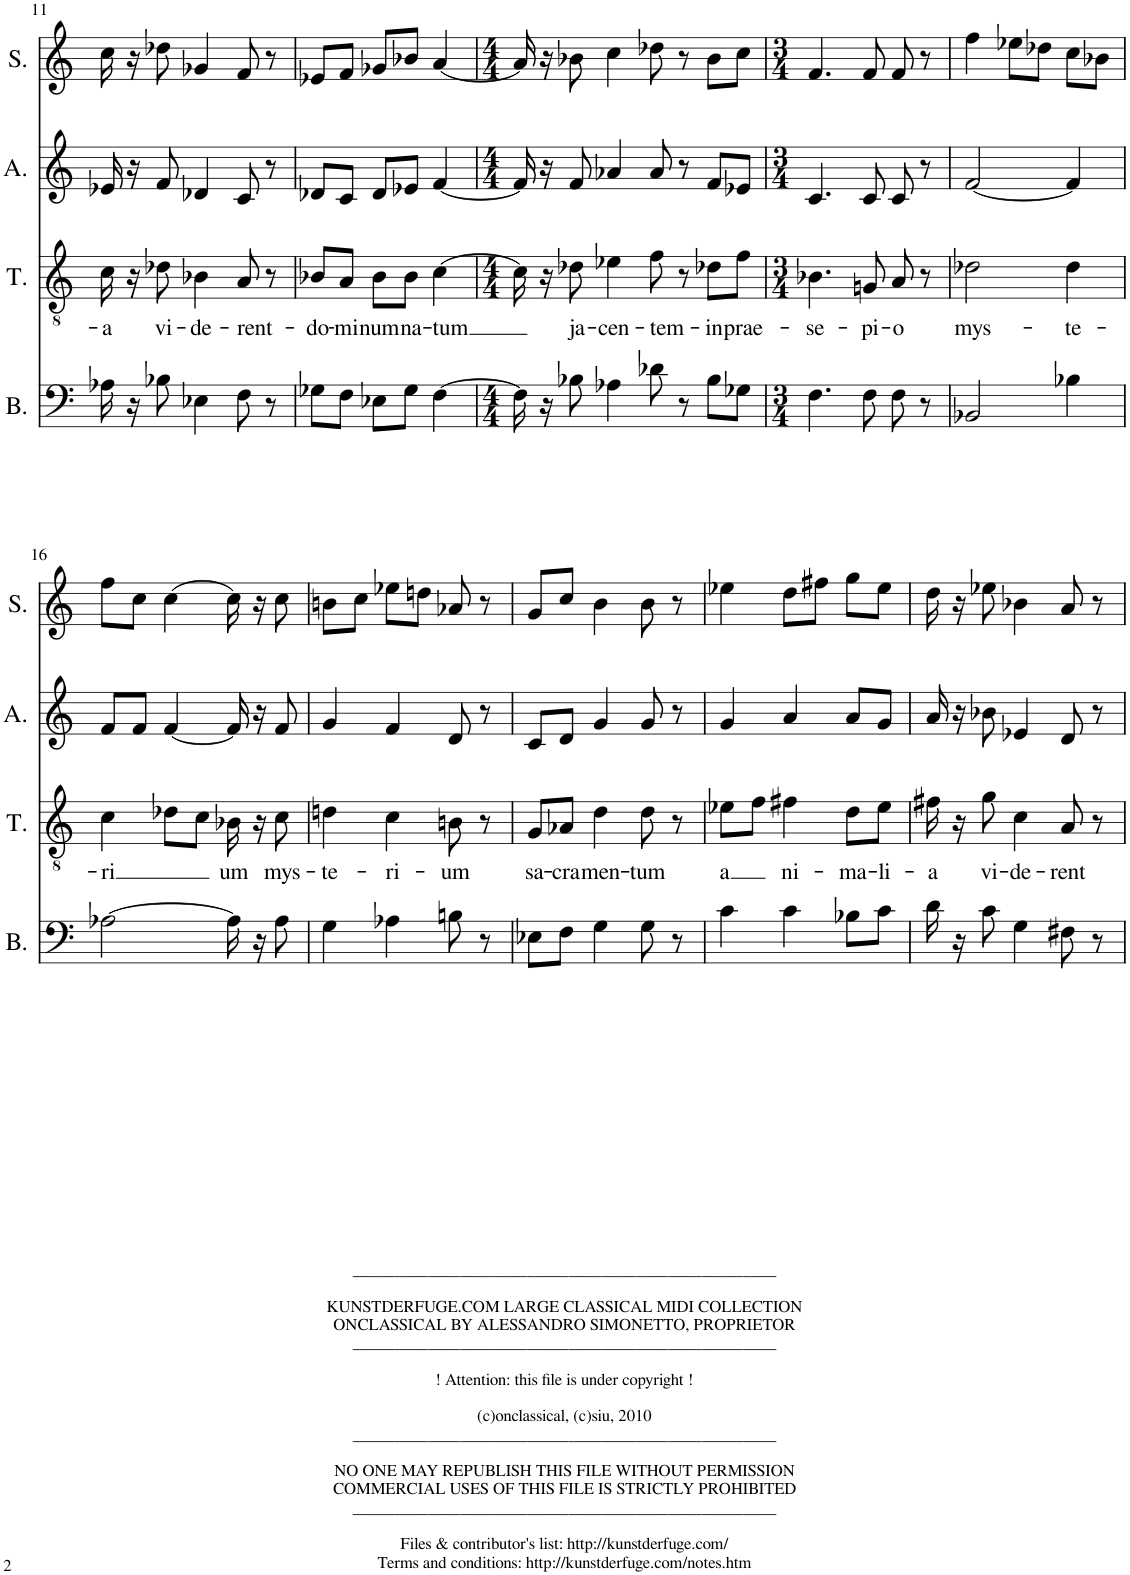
**kern	**kern	**text	**kern	**kern
*part4	*part3	*part3	*part2	*part1
*staff4	*staff3	*staff3	*staff2	*staff1
*I"Bass	*I"Tenor	*	*I"Alto	*I"Soprano
*I'B.	*I'T.	*	*I'A.	*I'S.
!!LO:PB:g=z
*clefF4	*clefGv2	*	*clefG2	*clefG2
*k[]	*k[]	*	*k[]	*k[]
*M3/4	*M3/4	*	*M3/4	*M3/4
=11	=11	=11	=11	=11
!	!	!LO:LY:b	!	!
16A-X\	16c\	-a	16e-X/	16cc\
16r	16r	.	16r	16r
!	!	!LO:LY:b	!	!
8B-X\	8d-X\	vi-	8f/	8dd-X\
!	!	!LO:LY:b	!	!
4E-X\	4B-X\	-de-	4d-X/	4g-X/
!	!	!LO:LY:b	!	!
8F\	8A/	-rent-	8c/	8f/
8r	8r	.	8r	8r
=12	=12	=12	=12	=12
!	!	!LO:LY:b	!	!
8G-X\L	8B-X/L	-do-	8d-X/L	8e-X/L
!	!	!LO:LY:b	!	!
8F\J	8A/J	-mi-	8c/J	8f/J
!	!	!LO:LY:b	!	!
8E-X\L	8B-\L	-num-	8d-/L	8g-X/L
!	!	!LO:LY:b	!	!
8G-\J	8B-\J	-na-	8e-X/J	8b-X/J
!	!	!LO:LY:b	!	!
[4F\	[4c\	-tum	[4f/	[4a/
=13	=13	=13	=13	=13
*M4/4	*M4/4	*	*M4/4	*M4/4
16F\]	16c\]	.	16f/]	16a/]
16r	16r	.	16r	16r
!	!	!LO:LY:b	!	!
8B-X\	8d-X\	ja-	8f/	8b-X\
!	!	!LO:LY:b	!	!
4A-X\	4e-X\	-cen-	4a-X/	4cc\
!	!	!LO:LY:b	!	!
8d-X\	8f\	-tem-	8a-/	8dd-X\
8r	8r	.	8r	8r
!	!	!LO:LY:b	!	!
8B-\L	8d-X\L	-in-	8f/L	8b-\L
!	!	!LO:LY:b	!	!
8G-X\J	8f\J	-prae-	8e-X/J	8cc\J
=14	=14	=14	=14	=14
*M3/4	*M3/4	*	*M3/4	*M3/4
!	!	!LO:LY:b	!	!
4.F\	4.B-X\	-se-	4.c/	4.f/
!	!	!LO:LY:b	!	!
8F\	8Gn/	-pi-	8c/	8f/
!	!	!LO:LY:b	!	!
8F\	8A/	-o	8c/	8f/
8r	8r	.	8r	8r
=15	=15	=15	=15	=15
!	!	!LO:LY:b	!	!
2BB-X/	2d-X\	mys-	[2f/	4ff\
.	.	.	.	8ee-X\L
.	.	.	.	8dd-X\J
!	!	!LO:LY:b	!	!
4B-X\	4d-\	-te-	4f/]	8cc\L
.	.	.	.	8b-X\J
!!LO:LB:g=z
=16	=16	=16	=16	=16
!	!	!LO:LY:b	!	!
[2A-X\	4c\	-ri	8f/L	8ff\L
.	.	.	8f/J	8cc\J
.	8d-X\L	.	[4f/	[4cc\
.	8c\J	.	.	.
!	!	!LO:LY:b	!	!
16A-\]	16B-X\	um	16f/]	16cc\]
16r	16r	.	16r	16r
!	!	!LO:LY:b	!	!
8A-\	8c\	mys-	8f/	8cc\
=17	=17	=17	=17	=17
!	!	!LO:LY:b	!	!
4G\	4dn\	-te-	4g/	8bn\L
.	.	.	.	8cc\J
!	!	!LO:LY:b	!	!
4A-X\	4c\	-ri-	4f/	8ee-X\L
.	.	.	.	8ddn\J
!	!	!LO:LY:b	!	!
8Bn\	8Bn\	-um	8d/	8a-X/
8r	8r	.	8r	8r
=18	=18	=18	=18	=18
!	!	!LO:LY:b	!	!
8E-X\L	8G/L	sa-	8c/L	8g/L
!	!	!LO:LY:b	!	!
8F\J	8A-X/J	-cra-	8d/J	8cc/J
!	!	!LO:LY:b	!	!
4G\	4d\	-men-	4g/	4b\
!	!	!LO:LY:b	!	!
8G\	8d\	-tum	8g/	8b\
8r	8r	.	8r	8r
=19	=19	=19	=19	=19
!	!	!LO:LY:b	!	!
4c\	8e-X\L	a	4g/	4ee-X\
.	8f\J	.	.	.
!	!	!LO:LY:b	!	!
4c\	4f#X\	ni-	4a/	8dd\L
.	.	.	.	8ff#X\J
!	!	!LO:LY:b	!	!
8B-X\L	8d\L	-ma-	8a/L	8gg\L
!	!	!LO:LY:b	!	!
8c\J	8e-\J	-li-	8g/J	8ee-\J
=20	=20	=20	=20	=20
!	!	!LO:LY:b	!	!
16d\	16f#X\	-a	16a/	16dd\
16r	16r	.	16r	16r
!	!	!LO:LY:b	!	!
8c\	8g\	vi-	8b-X\	8ee-X\
!	!	!LO:LY:b	!	!
4G\	4c\	-de-	4e-X/	4b-X\
!	!	!LO:LY:b	!	!
8F#X\	8A/	-rent	8d/	8a/
8r	8r	.	8r	8r
=	=	=	=	=
*-	*-	*-	*-	*-
